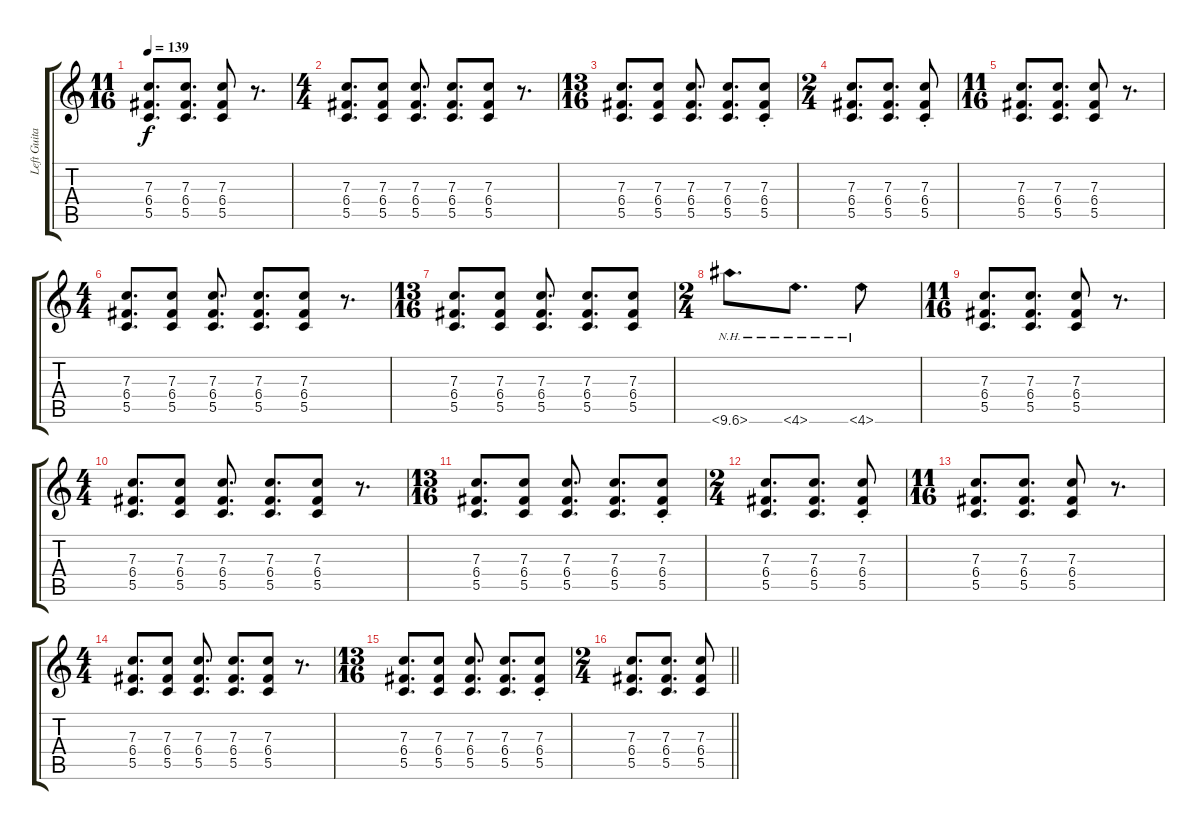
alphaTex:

\track ("Left Guitar" "Left Guita") {instrument distortionguitar}
\staff {score tabs}
\tuning (D4 A3 F3 C3 G2 C2) {hide}
\ts (11 16)
\tempo 139
\clef g2
\ks c
(7.3 6.4 5.5).8{d dy f} (7.3 6.4 5.5).8{d} (7.3 6.4 5.5).8 r.8{d} |
\ts (4 4)
(7.3 6.4 5.5).8{d} (7.3 6.4 5.5).8 (7.3 6.4 5.5).8{d} (7.3 6.4 5.5).8{d} (7.3 6.4 5.5).8 r.8{d} |
\ts (13 16)
(7.3 6.4 5.5).8{d} (7.3 6.4 5.5).8 (7.3 6.4 5.5).8{d} (7.3 6.4 5.5).8{d} (7.3{st} 6.4{st} 5.5{st}).8 |
\ts (2 4)
(7.3 6.4 5.5).8{d} (7.3 6.4 5.5).8{d} (7.3{st} 6.4{st} 5.5{st}).8 |
\ts (11 16)
(7.3 6.4 5.5).8{d} (7.3 6.4 5.5).8{d} (7.3 6.4 5.5).8 r.8{d} |
\ts (4 4)
(7.3 6.4 5.5).8{d} (7.3 6.4 5.5).8 (7.3 6.4 5.5).8{d} (7.3 6.4 5.5).8{d} (7.3 6.4 5.5).8 r.8{d} |
\ts (13 16)
(7.3 6.4 5.5).8{d} (7.3 6.4 5.5).8 (7.3 6.4 5.5).8{d} (7.3 6.4 5.5).8{d} (7.3 6.4 5.5).8 |
\ts (2 4)
10.6{nh}.8{d} 4.6{nh}.8{d} 4.6{nh}.8 |
\ts (11 16)
(7.3 6.4 5.5).8{d} (7.3 6.4 5.5).8{d} (7.3 6.4 5.5).8 r.8{d} |
\ts (4 4)
(7.3 6.4 5.5).8{d} (7.3 6.4 5.5).8 (7.3 6.4 5.5).8{d} (7.3 6.4 5.5).8{d} (7.3 6.4 5.5).8 r.8{d} |
\ts (13 16)
(7.3 6.4 5.5).8{d} (7.3 6.4 5.5).8 (7.3 6.4 5.5).8{d} (7.3 6.4 5.5).8{d} (7.3{st} 6.4{st} 5.5{st}).8 |
\ts (2 4)
(7.3 6.4 5.5).8{d} (7.3 6.4 5.5).8{d} (7.3{st} 6.4{st} 5.5{st}).8 |
\ts (11 16)
(7.3 6.4 5.5).8{d} (7.3 6.4 5.5).8{d} (7.3 6.4 5.5).8 r.8{d} |
\ts (4 4)
(7.3 6.4 5.5).8{d} (7.3 6.4 5.5).8 (7.3 6.4 5.5).8{d} (7.3 6.4 5.5).8{d} (7.3 6.4 5.5).8 r.8{d} |
\ts (13 16)
(7.3 6.4 5.5).8{d} (7.3 6.4 5.5).8 (7.3 6.4 5.5).8{d} (7.3 6.4 5.5).8{d} (7.3{st} 6.4{st} 5.5{st}).8 |
\ts (2 4)
\barLineRight lightlight
(7.3 6.4 5.5).8{d} (7.3 6.4 5.5).8{d} (7.3 6.4 5.5).8
